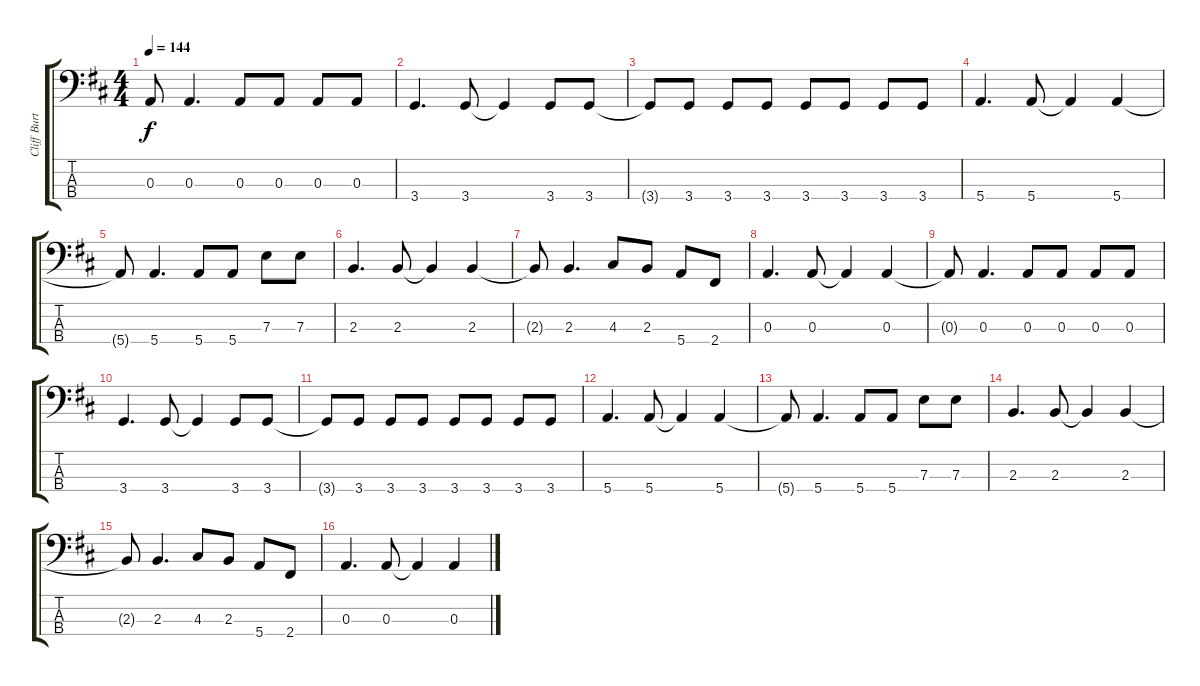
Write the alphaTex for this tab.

\track ("Cliff Burton" "Cliff Burt") {instrument electricbasspick}
\staff {score tabs}
\tuning (G2 D2 A1 E1) {hide}
\ts (4 4)
\tempo 144
\clef f4
\ks bminor
0.3{t}.8{dy f} 0.3.4{d} 0.3.8 0.3.8 0.3.8 0.3.8 |
3.4.4{d} 3.4.8 3.4{t}.4 3.4.8 3.4.8 |
3.4{t}.8 3.4.8 3.4.8 3.4.8 3.4.8 3.4.8 3.4.8 3.4.8 |
5.4.4{d} 5.4.8 5.4{t}.4 5.4.4 |
5.4{t}.8 5.4.4{d} 5.4.8 5.4.8 7.3.8 7.3.8 |
2.3.4{d} 2.3.8 2.3{t}.4 2.3.4 |
2.3{t}.8 2.3.4{d} 4.3.8 2.3.8 5.4.8 2.4.8 |
0.3.4{d} 0.3.8 0.3{t}.4 0.3.4 |
0.3{t}.8 0.3.4{d} 0.3.8 0.3.8 0.3.8 0.3.8 |
3.4.4{d} 3.4.8 3.4{t}.4 3.4.8 3.4.8 |
3.4{t}.8 3.4.8 3.4.8 3.4.8 3.4.8 3.4.8 3.4.8 3.4.8 |
5.4.4{d} 5.4.8 5.4{t}.4 5.4.4 |
5.4{t}.8 5.4.4{d} 5.4.8 5.4.8 7.3.8 7.3.8 |
2.3.4{d} 2.3.8 2.3{t}.4 2.3.4 |
2.3{t}.8 2.3.4{d} 4.3.8 2.3.8 5.4.8 2.4.8 |
0.3.4{d} 0.3.8 0.3{t}.4 0.3.4
